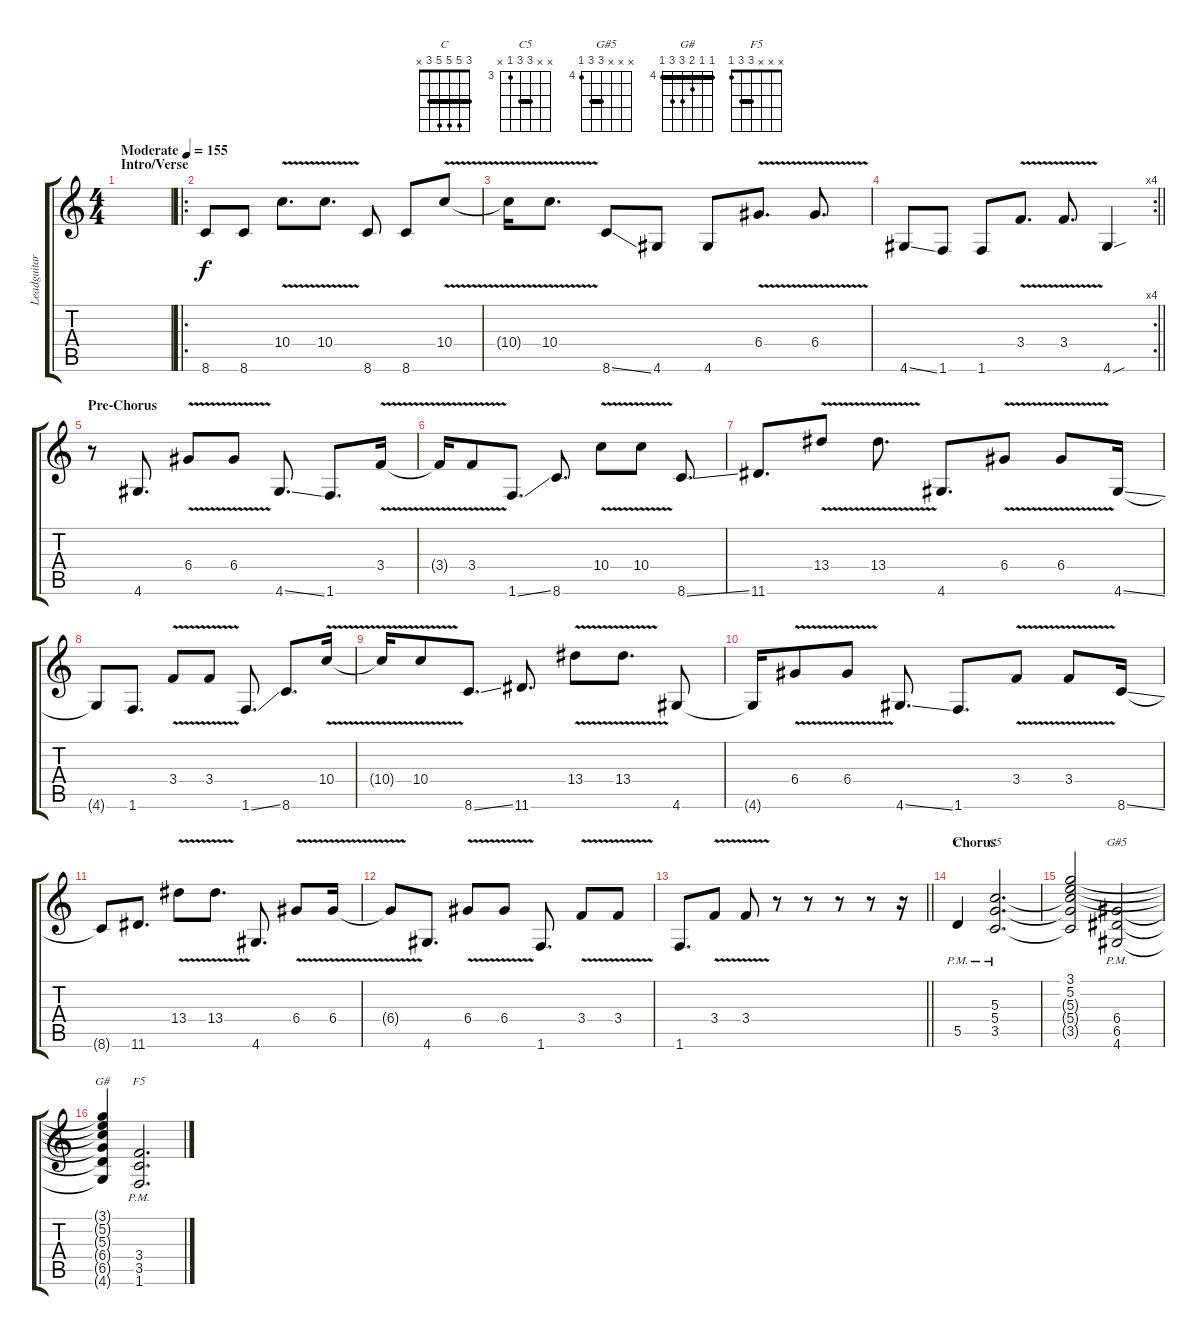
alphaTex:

\track ("Leadguitar" "Leadguitar") {instrument distortionguitar}
\staff {score tabs}
\tuning (E4 B3 G3 D3 A2 E2) {hide}
\chord ("C" 3 5 5 5 3 x) {barre 3}
\chord ("C5" x x 5 5 3 x) {firstfret 3 barre 5}
\chord ("G#5" x x x 6 6 4) {firstfret 4 barre 6}
\chord ("G#" 4 4 5 6 6 4) {firstfret 4 barre 4}
\chord ("F5" x x x 3 3 1) {barre 3}
\ts (4 4)
\section ("" "Intro/Verse")
\tempo (155 "Moderate")
\clef g2
\ks c
|
\ro
8.6.8 8.6.8 10.4{v}.8{d} 10.4{v}.8{d} 8.6.8 8.6.8 10.4{v}.8 |
10.4{t}.16 10.4{v}.8{d} 8.6{ss}.8 4.6.8 4.6.8 6.4{v}.8{d} 6.4{v}.8{d} |
\rc 4
\barLineRight lightlight
4.6{ss}.8 1.6.8 1.6.8 3.4{v}.8{d} 3.4{v}.8{d} 4.6{sou}.4 |
\section ("" "Pre-Chorus")
r.8 4.6.8{d} 6.4{v}.8 6.4{v}.8 4.6{ss}.8{d} 1.6.8{d} 3.4{v}.16 |
3.4{t}.16 3.4{v}.8 1.6{ss}.8{d} 8.6.8{d} 10.4{v}.8 10.4{v}.8 8.6{ss}.8{d} |
11.6.8{d} 13.4{v}.8 13.4{v}.8{d} 4.6.8{d} 6.4{v}.8 6.4{v}.8 4.6{ss}.16 |
4.6{t}.8 1.6.8{d} 3.4{v}.8 3.4{v}.8 1.6{ss}.8{d} 8.6.8{d} 10.4{v}.16 |
10.4{t}.16 10.4{v}.8 8.6{ss}.8{d} 11.6.8{d} 13.4{v}.8 13.4{v}.8{d} 4.6.8 |
4.6{t}.16 6.4{v}.8 6.4{v}.8 4.6{ss}.8{d} 1.6.8{d} 3.4{v}.8 3.4{v}.8 8.6{ss}.16 |
8.6{t}.8 11.6.8{d} 13.4{v}.8 13.4{v}.8{d} 4.6.8{d} 6.4{v}.8 6.4{v}.16 |
6.4{t}.8 4.6.8{d} 6.4{v}.8 6.4{v}.8 1.6.8{d} 3.4{v}.8 3.4{v}.8 |
\barLineRight lightlight
1.6.8{d} 3.4{v}.8 3.4{v}.8 r.8 r.8 r.8 r.8 r.16 |
\section ("" "Chorus")
5.5{pm}.4{ch "C"} (5.3{pm} 5.4{pm} 3.5{pm}).2{d ch "C5"} |
(3.1 5.2 5.3{t} 5.4{t} 3.5{t}).2 (6.4{pm} 6.5{pm} 4.6{pm}).2{ch "G#5"} |
(3.1{t} 5.2{t} 5.3{t} 6.4{t} 6.5{t} 4.6{t}).4{ch "G#"} (3.4{pm} 3.5{pm} 1.6{pm}).2{d ch "F5"}
